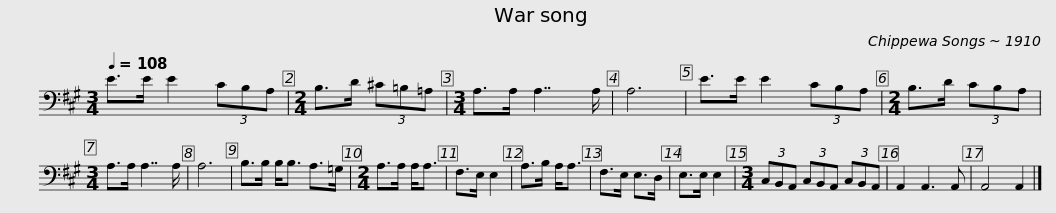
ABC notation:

X:1
L:1/8
Q:1/4=108
M:3/4
I:linebreak $
K:A
V:1 bass
V:1
 E>E E2 (3CB,A, |[M:2/4] B,>D (3^C=B,=A, |[M:3/4] A,>A, A,7/2 A,/ | A,6 | E>E E2 (3CB,A, | %5
[M:2/4] B,>D (3CB,A, |$[M:3/4] A,>A, A,7/2 A,/ | A,6 | B,>B, B,<B, A,>=G, |[M:2/4] A,>A, A,<A, | %10
 F,>E, E,2 | A,>B, A,<A, | F,>E, E,>D, | E,>E, E,2 |$[M:3/4] (3C,B,,A,, (3C,B,,A,, (3C,B,,A,, | %15
 A,,2 A,,3 A,, | A,,4 A,,2 |] %17
